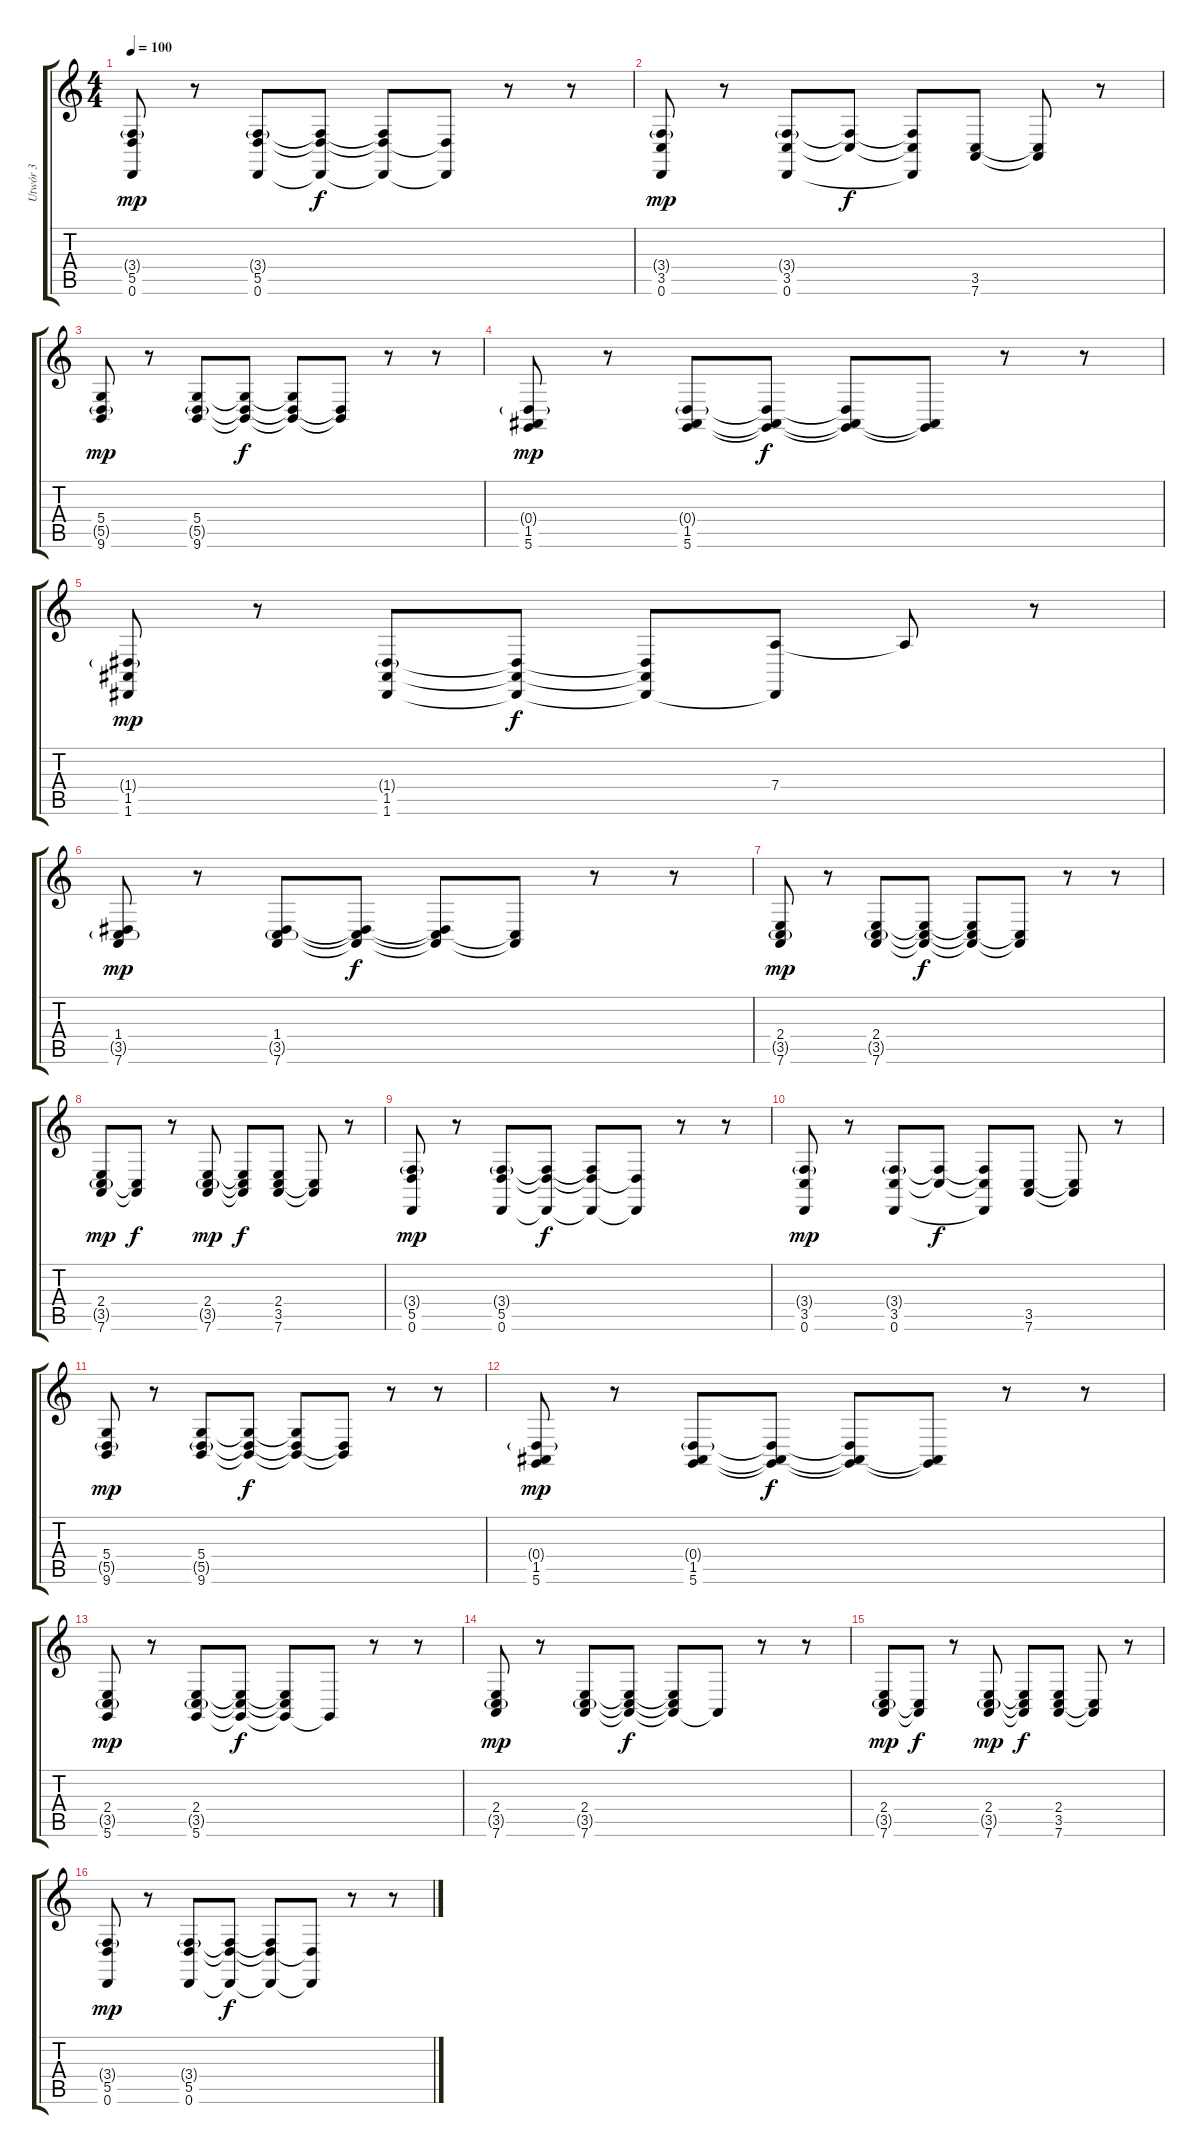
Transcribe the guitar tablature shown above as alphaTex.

\track ("Utwór 3" "Utwór 3") {instrument brightacousticpiano}
\staff {score tabs}
\tuning (E4 B3 G3 D3 A2 D2) {hide}
\ts (4 4)
\tempo 100
\clef g2
\ks c
(3.4{g} 5.5 0.6).8{dy mp} r.8 (3.4{g} 5.5 0.6).8 (3.4{t} 5.5{t} 0.6{t}).8{dy f} (3.4{t} 5.5{t} 0.6{t}).8 (5.5{t} 0.6{t}).8 r.8 r.8 |
(3.4{g} 3.5 0.6).8{dy mp} r.8 (3.4{g} 3.5 0.6).8 (3.4{t} 3.5{t}).8{dy f} (3.4{t} 3.5{t} 0.6{t}).8 (3.5 7.6).8 (3.5{t} 7.6{t}).8 r.8 |
(5.4 5.5{g} 9.6).8{dy mp} r.8 (5.4 5.5{g} 9.6).8 (5.4{t} 5.5{t} 9.6{t}).8{dy f} (5.4{t} 5.5{t} 9.6{t}).8 (5.5{t} 9.6{t}).8 r.8 r.8 |
(0.4{g} 1.5 5.6).8{dy mp} r.8 (0.4{g} 1.5 5.6).8 (0.4{t} 1.5{t} 5.6{t}).8{dy f} (0.4{t} 1.5{t} 5.6{t}).8 (1.5{t} 5.6{t}).8 r.8 r.8 |
(1.4{g} 1.5 1.6).8{dy mp} r.8 (1.4{g} 1.5 1.6).8 (1.4{t} 1.5{t} 1.6{t}).8{dy f} (1.4{t} 1.5{t} 1.6{t}).8 (7.4 1.6{t}).8 7.4{t}.8 r.8 |
(1.4 3.5{g} 7.6).8{dy mp} r.8 (1.4 3.5{g} 7.6).8 (1.4{t} 3.5{t} 7.6{t}).8{dy f} (1.4{t} 3.5{t} 7.6{t}).8 (3.5{t} 7.6{t}).8 r.8 r.8 |
(2.4 3.5{g} 7.6).8{dy mp} r.8 (2.4 3.5{g} 7.6).8 (2.4{t} 3.5{t} 7.6{t}).8{dy f} (2.4{t} 3.5{t} 7.6{t}).8 (3.5{t} 7.6{t}).8 r.8 r.8 |
(2.4 3.5{g} 7.6).8{dy mp} (3.5{t} 7.6{t}).8{dy f} r.8 (2.4 3.5{g} 7.6).8{dy mp} (2.4{t} 3.5{t} 7.6{t}).8{dy f} (2.4 3.5 7.6).8 (3.5{t} 7.6{t}).8 r.8 |
(3.4{g} 5.5 0.6).8{dy mp} r.8 (3.4{g} 5.5 0.6).8 (3.4{t} 5.5{t} 0.6{t}).8{dy f} (3.4{t} 5.5{t} 0.6{t}).8 (5.5{t} 0.6{t}).8 r.8 r.8 |
(3.4{g} 3.5 0.6).8{dy mp} r.8 (3.4{g} 3.5 0.6).8 (3.4{t} 3.5{t}).8{dy f} (3.4{t} 3.5{t} 0.6{t}).8 (3.5 7.6).8 (3.5{t} 7.6{t}).8 r.8 |
(5.4 5.5{g} 9.6).8{dy mp} r.8 (5.4 5.5{g} 9.6).8 (5.4{t} 5.5{t} 9.6{t}).8{dy f} (5.4{t} 5.5{t} 9.6{t}).8 (5.5{t} 9.6{t}).8 r.8 r.8 |
(0.4{g} 1.5 5.6).8{dy mp} r.8 (0.4{g} 1.5 5.6).8 (0.4{t} 1.5{t} 5.6{t}).8{dy f} (0.4{t} 1.5{t} 5.6{t}).8 (1.5{t} 5.6{t}).8 r.8 r.8 |
(2.4 3.5{g} 5.6).8{dy mp} r.8 (2.4 3.5{g} 5.6).8 (2.4{t} 3.5{t} 5.6{t}).8{dy f} (2.4{t} 3.5{t} 5.6{t}).8 5.6{t}.8 r.8 r.8 |
(2.4 3.5{g} 7.6).8{dy mp} r.8 (2.4 3.5{g} 7.6).8 (2.4{t} 3.5{t} 7.6{t}).8{dy f} (2.4{t} 3.5{t} 7.6{t}).8 7.6{t}.8 r.8 r.8 |
(2.4 3.5{g} 7.6).8{dy mp} (3.5{t} 7.6{t}).8{dy f} r.8 (2.4 3.5{g} 7.6).8{dy mp} (2.4{t} 3.5{t} 7.6{t}).8{dy f} (2.4 3.5 7.6).8 (3.5{t} 7.6{t}).8 r.8 |
(3.4{g} 5.5 0.6).8{dy mp volume 3} r.8 (3.4{g} 5.5 0.6).8 (3.4{t} 5.5{t} 0.6{t}).8{dy f} (3.4{t} 5.5{t} 0.6{t}).8 (5.5{t} 0.6{t}).8 r.8 r.8
